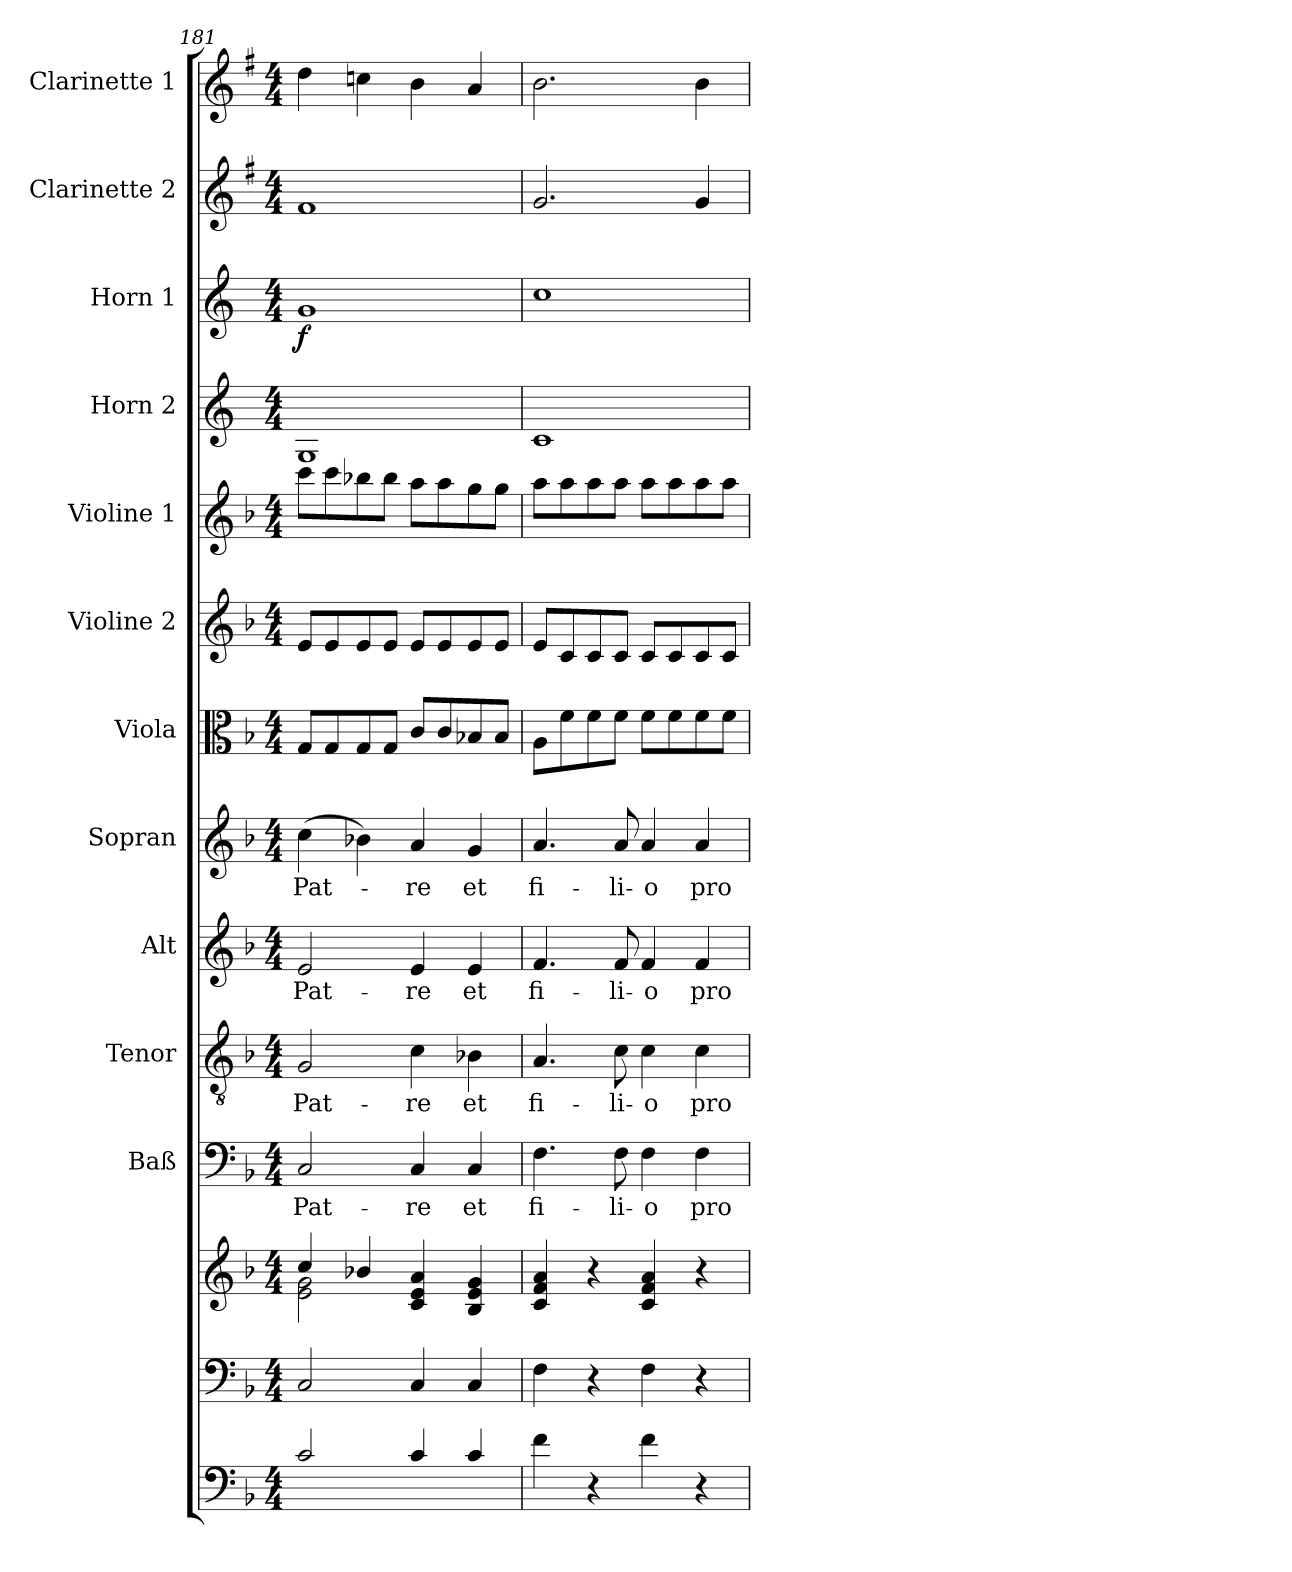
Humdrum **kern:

**kern	**kern	**kern	**kern	**text	**kern	**text	**kern	**text	**kern	**text	**kern	**kern	**kern	**kern	**kern	**dynam	**kern	**kern
*part13	*part12	*part12	*part11	*part11	*part10	*part10	*part9	*part9	*part8	*part8	*part7	*part6	*part5	*part4	*part3	*part3	*part2	*part1
*staff14	*staff13	*staff12	*staff11	*staff11	*staff10	*staff10	*staff9	*staff9	*staff8	*staff8	*staff7	*staff6	*staff5	*staff4	*staff3	*staff3	*staff2	*staff1
*	*	*	*I"Baß	*	*I"Tenor	*	*I"Alt	*	*I"Sopran	*	*I"Viola	*I"Violine 2	*I"Violine 1	*I"Horn 2	*I"Horn 1	*	*I"Clarinette 2	*I"Clarinette 1
*	*	*	*I'Baß	*	*I'Ten	*	*I'Alt	*	*I'Sop	*	*I'Vla.	*I'Vln. 2	*I'Vln. 1	*I'Hrn. 2	*I'Hrn. 1	*	*	*
*clefF4	*clefF4	*clefG2	*clefF4	*	*clefGv2	*	*clefG2	*	*clefG2	*	*clefC3	*clefG2	*clefG2	*clefG2	*clefG2	*	*clefG2	*clefG2
*ITrd7c12	*	*	*	*	*	*	*	*	*	*	*	*	*	*ITrd4c7	*ITrd4c7	*	*ITrd1c2	*ITrd1c2
*k[b-]	*k[b-]	*k[b-]	*k[b-]	*	*k[b-]	*	*k[b-]	*	*k[b-]	*	*k[b-]	*k[b-]	*k[b-]	*k[b-]	*k[b-]	*	*k[b-]	*k[b-]
*F:	*F:	*F:	*F:	*	*F:	*	*F:	*	*F:	*	*F:	*F:	*F:	*F:	*F:	*	*F:	*F:
*M4/4	*M4/4	*M4/4	*M4/4	*	*M4/4	*	*M4/4	*	*M4/4	*	*M4/4	*M4/4	*M4/4	*M4/4	*M4/4	*	*M4/4	*M4/4
=181	=181	=181	=181	=181	=181	=181	=181	=181	=181	=181	=181	=181	=181	=181	=181	=181	=181	=181
*	*	*^	*	*	*	*	*	*	*	*	*	*	*	*	*	*	*	*
!	!	!	!	!	!LO:LY:b	!	!LO:LY:b	!	!LO:LY:b	!	!LO:LY:b	!	!	!	!	!	!LO:DY:b	!	!
2C/	2C/	4cc/	2e\ 2g\	2C/	Pat-	2G/	Pat-	2e/	Pat-	(>4cc\	Pat-	8G/L	8e/L	8ccc\L	1C	1c	f	1e	4cc\
.	.	.	.	.	.	.	.	.	.	.	.	8G/	8e/	8ccc\	.	.	.	.	.
.	.	4b-X/	.	.	.	.	.	.	.	4b-X\)	.	8G/	8e/	8bb-X\	.	.	.	.	4b-X\
.	.	.	.	.	.	.	.	.	.	.	.	8G/J	8e/J	8bb-\J	.	.	.	.	.
!	!	!	!	!	!LO:LY:b	!	!LO:LY:b	!	!LO:LY:b	!	!LO:LY:b	!	!	!	!	!	!	!	!
4C/	4C/	4c/ 4e/ 4a/	2ryy	4C/	-re	4c\	-re	4e/	-re	4a/	-re	8c/L	8e/L	8aa\L	.	.	.	.	4a\
.	.	.	.	.	.	.	.	.	.	.	.	8c/	8e/	8aa\	.	.	.	.	.
!	!	!	!	!	!LO:LY:b	!	!LO:LY:b	!	!LO:LY:b	!	!LO:LY:b	!	!	!	!	!	!	!	!
4C/	4C/	4B-/ 4e/ 4g/	.	4C/	et	4B-X\	et	4e/	et	4g/	et	8B-X/	8e/	8gg\	.	.	.	.	4g/
.	.	.	.	.	.	.	.	.	.	.	.	8B-/J	8e/J	8gg\J	.	.	.	.	.
*	*	*v	*v	*	*	*	*	*	*	*	*	*	*	*	*	*	*	*	*
=182	=182	=182	=182	=182	=182	=182	=182	=182	=182	=182	=182	=182	=182	=182	=182	=182	=182	=182
!	!	!	!	!LO:LY:b	!	!LO:LY:b	!	!LO:LY:b	!	!LO:LY:b	!	!	!	!	!	!	!	!
4F\	4F\	4c/ 4f/ 4a/	4.F\	fi-	4.A/	fi-	4.f/	fi-	4.a/	fi-	8A\L	8e/L	8aa\L	1F	1f	.	2.f/	2.a\
.	.	.	.	.	.	.	.	.	.	.	8f\	8c/	8aa\	.	.	.	.	.
4r	4r	4r	.	.	.	.	.	.	.	.	8f\	8c/	8aa\	.	.	.	.	.
!	!	!	!	!LO:LY:b	!	!LO:LY:b	!	!LO:LY:b	!	!LO:LY:b	!	!	!	!	!	!	!	!
.	.	.	8F\	-li-	8c\	-li-	8f/	-li-	8a/	-li-	8f\J	8c/J	8aa\J	.	.	.	.	.
!	!	!	!	!LO:LY:b	!	!LO:LY:b	!	!LO:LY:b	!	!LO:LY:b	!	!	!	!	!	!	!	!
4F\	4F\	4c/ 4f/ 4a/	4F\	-o	4c\	-o	4f/	-o	4a/	-o	8f\L	8c/L	8aa\L	.	.	.	.	.
.	.	.	.	.	.	.	.	.	.	.	8f\	8c/	8aa\	.	.	.	.	.
!	!	!	!	!LO:LY:b	!	!LO:LY:b	!	!LO:LY:b	!	!LO:LY:b	!	!	!	!	!	!	!	!
4r	4r	4r	4F\	pro-	4c\	pro-	4f/	pro-	4a/	pro-	8f\	8c/	8aa\	.	.	.	4f/	4a\
.	.	.	.	.	.	.	.	.	.	.	8f\J	8c/J	8aa\J	.	.	.	.	.
=	=	=	=	=	=	=	=	=	=	=	=	=	=	=	=	=	=	=
*-	*-	*-	*-	*-	*-	*-	*-	*-	*-	*-	*-	*-	*-	*-	*-	*-	*-	*-
